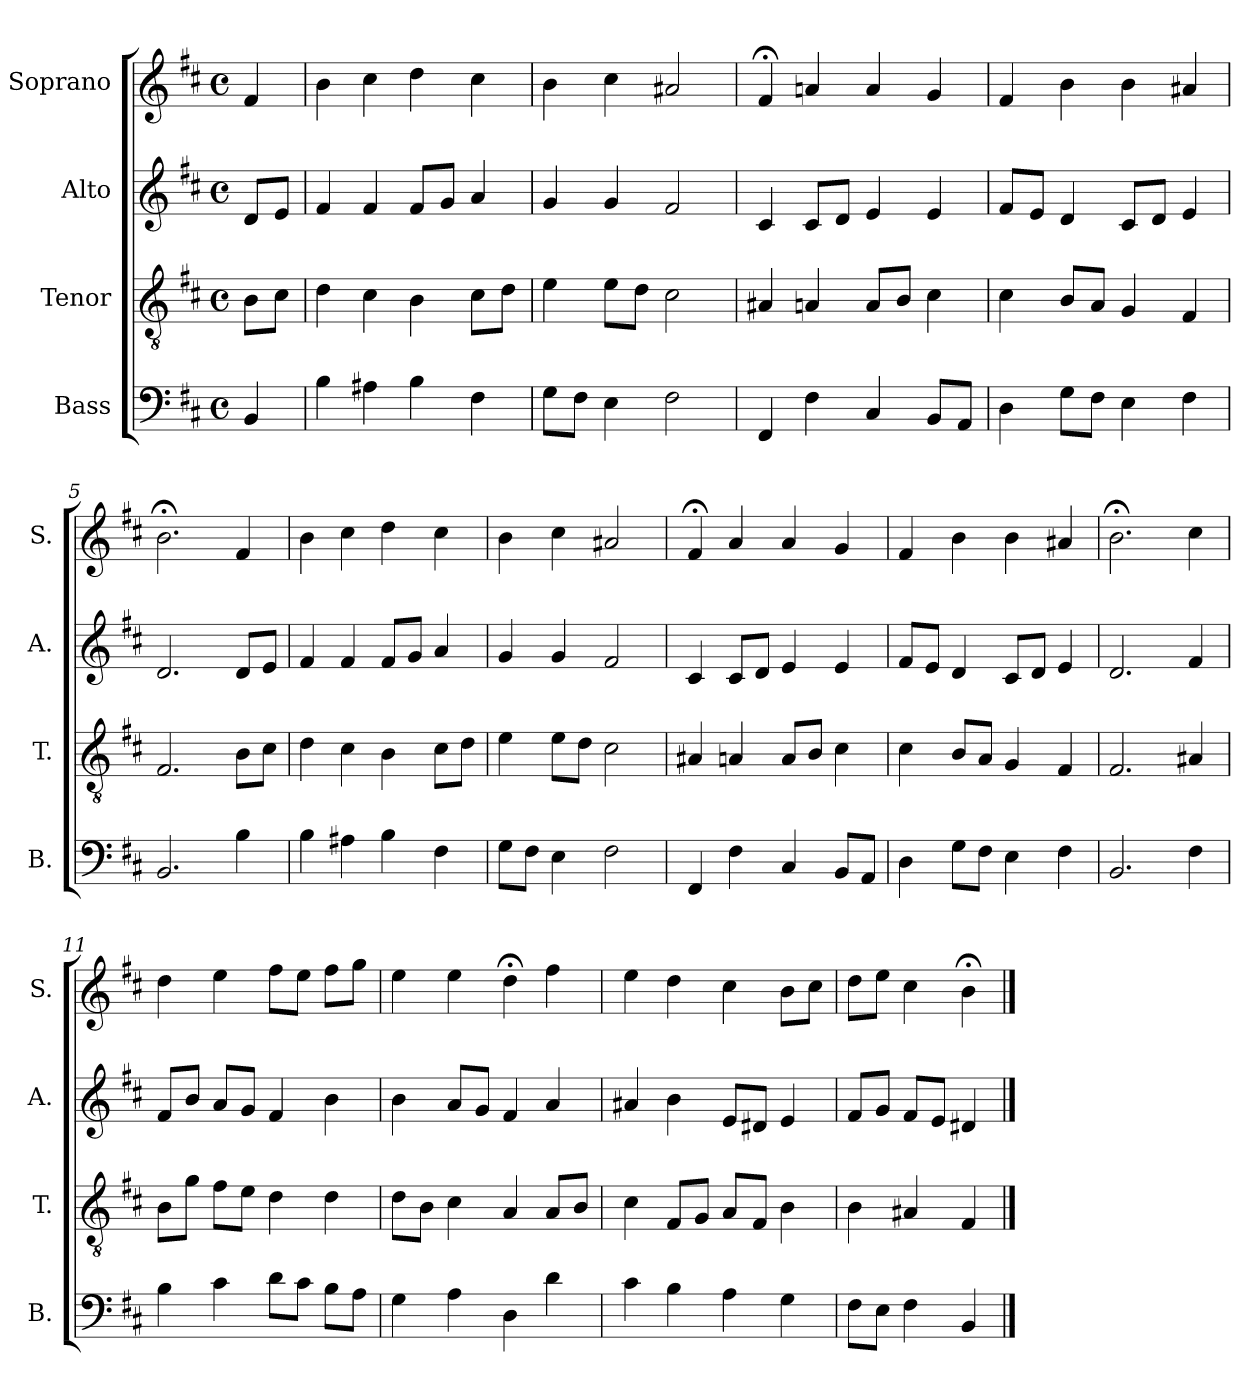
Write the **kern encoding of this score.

**kern	**kern	**kern	**kern
*part4	*part3	*part2	*part1
*staff4	*staff3	*staff2	*staff1
*I"Bass	*I"Tenor	*I"Alto	*I"Soprano
*I'B.	*I'T.	*I'A.	*I'S.
*clefF4	*clefGv2	*clefG2	*clefG2
*k[f#c#]	*k[f#c#]	*k[f#c#]	*k[f#c#]
*b:	*b:	*b:	*b:
*M4/4	*M4/4	*M4/4	*M4/4
*met(c)	*met(c)	*met(c)	*met(c)
=	=	=	=
4BB/	8B\L	8d/L	4f#/
.	8c#\J	8e/J	.
=1	=1	=1	=1
4B\	4d\	4f#/	4b\
4A#X\	4c#\	4f#/	4cc#\
4B\	4B\	8f#/L	4dd\
.	.	8g/J	.
4F#\	8c#\L	4a/	4cc#\
.	8d\J	.	.
=2	=2	=2	=2
8G\L	4e\	4g/	4b\
8F#\J	.	.	.
4E\	8e\L	4g/	4cc#\
.	8d\J	.	.
2F#\	2c#\	2f#/	2a#X/
=3	=3	=3	=3
4FF#/	4A#X/	4c#/	4f#;</
4F#\	4An/	8c#/L	4an/
.	.	8d/J	.
4C#/	8A/L	4e/	4a/
.	8B/J	.	.
8BB/L	4c#\	4e/	4g/
8AA/J	.	.	.
=4	=4	=4	=4
4D\	4c#\	8f#/L	4f#/
.	.	8e/J	.
8G\L	8B/L	4d/	4b\
8F#\J	8A/J	.	.
4E\	4G/	8c#/L	4b\
.	.	8d/J	.
4F#\	4F#/	4e/	4a#X/
!!LO:LB:g=z
=5	=5	=5	=5
2.BB/	2.F#/	2.d/	2.b;<\
4B\	8B\L	8d/L	4f#/
.	8c#\J	8e/J	.
=6	=6	=6	=6
4B\	4d\	4f#/	4b\
4A#X\	4c#\	4f#/	4cc#\
4B\	4B\	8f#/L	4dd\
.	.	8g/J	.
4F#\	8c#\L	4a/	4cc#\
.	8d\J	.	.
=7	=7	=7	=7
8G\L	4e\	4g/	4b\
8F#\J	.	.	.
4E\	8e\L	4g/	4cc#\
.	8d\J	.	.
2F#\	2c#\	2f#/	2a#X/
=8	=8	=8	=8
4FF#/	4A#X/	4c#/	4f#;</
4F#\	4An/	8c#/L	4a/
.	.	8d/J	.
4C#/	8A/L	4e/	4a/
.	8B/J	.	.
8BB/L	4c#\	4e/	4g/
8AA/J	.	.	.
=9	=9	=9	=9
4D\	4c#\	8f#/L	4f#/
.	.	8e/J	.
8G\L	8B/L	4d/	4b\
8F#\J	8A/J	.	.
4E\	4G/	8c#/L	4b\
.	.	8d/J	.
4F#\	4F#/	4e/	4a#X/
!!LO:LB:g=z
=10	=10	=10	=10
2.BB/	2.F#/	2.d/	2.b;<\
4F#\	4A#X/	4f#/	4cc#\
=11	=11	=11	=11
4B\	8B\L	8f#/L	4dd\
.	8g\J	8b/J	.
4c#\	8f#\L	8a/L	4ee\
.	8e\J	8g/J	.
8d\L	4d\	4f#/	8ff#\L
8c#\J	.	.	8ee\J
8B\L	4d\	4b\	8ff#\L
8A\J	.	.	8gg\J
=12	=12	=12	=12
4G\	8d\L	4b\	4ee\
.	8B\J	.	.
4A\	4c#\	8a/L	4ee\
.	.	8g/J	.
4D\	4A/	4f#/	4dd;<\
4d\	8A/L	4a/	4ff#\
.	8B/J	.	.
=13	=13	=13	=13
4c#\	4c#\	4a#X/	4ee\
4B\	8F#/L	4b\	4dd\
.	8G/J	.	.
4A\	8A/L	8e/L	4cc#\
.	8F#/J	8d#X/J	.
4G\	4B\	4e/	8b\L
.	.	.	8cc#\J
=14	=14	=14	=14
8F#\L	4B\	8f#/L	8dd\L
8E\J	.	8g/J	8ee\J
4F#\	4A#X/	8f#/L	4cc#\
.	.	8e/J	.
4BB/	4F#/	4d#X/	4b;<\
==	==	==	==
*-	*-	*-	*-
